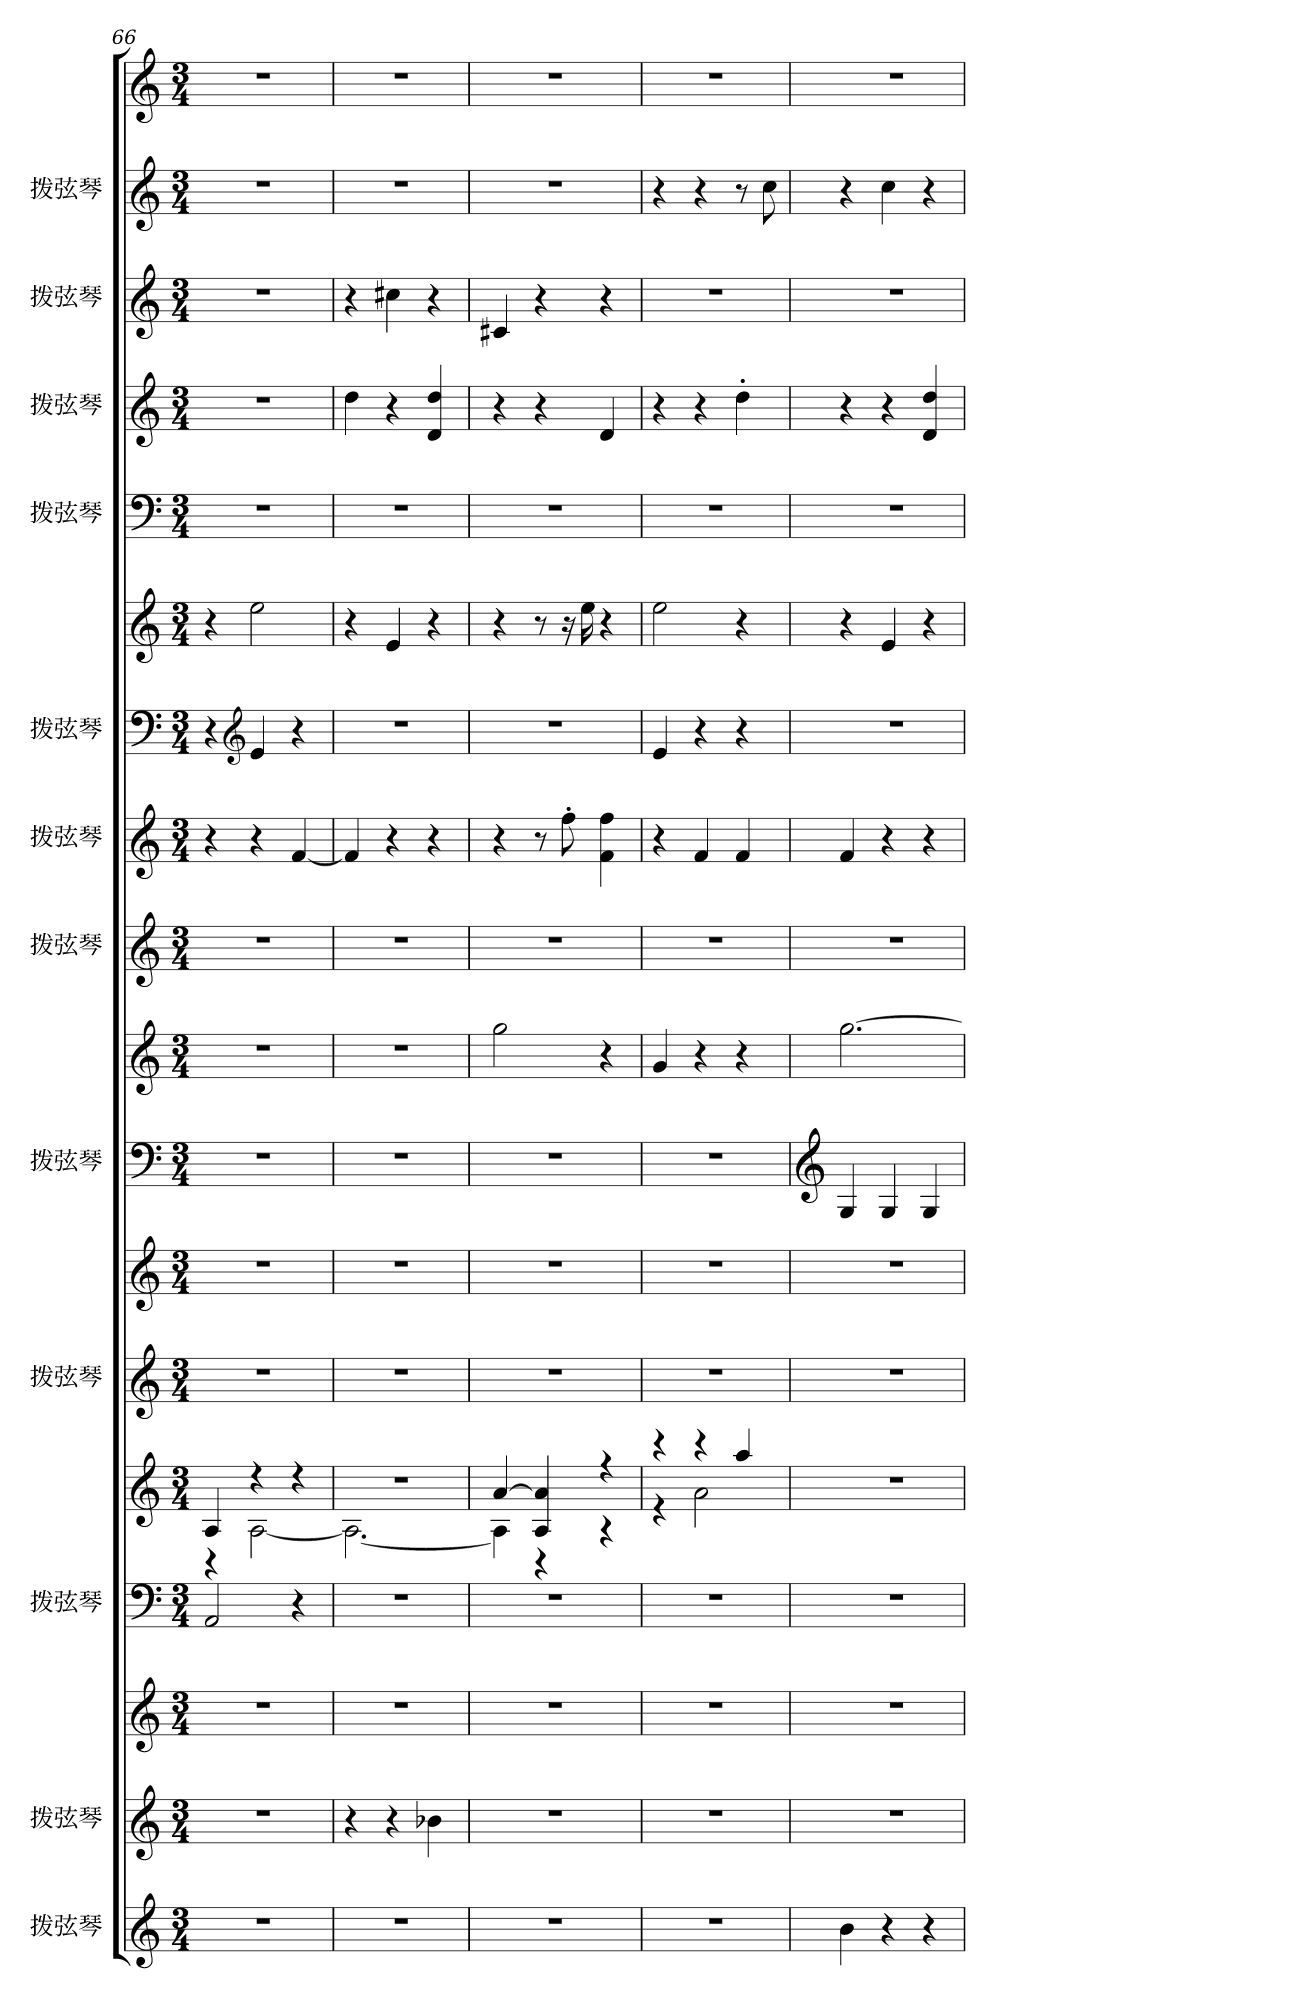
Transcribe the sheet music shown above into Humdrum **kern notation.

**kern	**kern	**kern	**kern	**kern	**kern	**kern	**kern	**kern	**kern	**kern	**kern	**kern	**kern	**kern	**kern	**kern	**kern
*part12	*part11	*part11	*part10	*part10	*part9	*part9	*part8	*part8	*part7	*part6	*part5	*part5	*part4	*part3	*part2	*part1	*part1
*staff18	*staff17	*staff16	*staff15	*staff14	*staff13	*staff12	*staff11	*staff10	*staff9	*staff8	*staff7	*staff6	*staff5	*staff4	*staff3	*staff2	*staff1
*I"拨弦琴	*I"拨弦琴	*	*I"拨弦琴	*	*I"拨弦琴	*	*I"拨弦琴	*	*I"拨弦琴	*I"拨弦琴	*I"拨弦琴	*	*I"拨弦琴	*I"拨弦琴	*I"拨弦琴	*I"拨弦琴	*
*clefG2	*clefG2	*clefG2	*clefF4	*clefG2	*clefG2	*clefG2	*clefF4	*clefG2	*clefG2	*clefG2	*clefF4	*clefG2	*clefF4	*clefG2	*clefG2	*clefG2	*clefG2
*k[]	*k[]	*k[]	*k[]	*k[]	*k[]	*k[]	*k[]	*k[]	*k[]	*k[]	*k[]	*k[]	*k[]	*k[]	*k[]	*k[]	*k[]
*M3/4	*M3/4	*M3/4	*M3/4	*M3/4	*M3/4	*M3/4	*M3/4	*M3/4	*M3/4	*M3/4	*M3/4	*M3/4	*M3/4	*M3/4	*M3/4	*M3/4	*M3/4
=66	=66	=66	=66	=66	=66	=66	=66	=66	=66	=66	=66	=66	=66	=66	=66	=66	=66
*	*	*	*	*^	*	*	*	*	*	*	*	*	*	*	*	*	*
2.r	2.r	2.r	2AA/	4A/	4r	2.r	2.r	2.r	2.r	2.r	4r	4r	4r	2.r	2.r	2.r	2.r	2.r
*	*	*	*	*	*	*	*	*	*	*	*	*clefG2	*	*	*	*	*	*
.	.	.	.	4r	[2A\	.	.	.	.	.	4r	4e/	2ee\	.	.	.	.	.
.	.	.	4r	4r	.	.	.	.	.	.	[4f/	4r	.	.	.	.	.	.
=67	=67	=67	=67	=67	=67	=67	=67	=67	=67	=67	=67	=67	=67	=67	=67	=67	=67	=67
2.r	4r	2.r	2.r	2.r	2.A\_	2.r	2.r	2.r	2.r	2.r	4f/]	2.r	4r	2.r	4dd\	4r	2.r	2.r
.	4r	.	.	.	.	.	.	.	.	.	4r	.	4e/	.	4r	4cc#X\	.	.
.	4b-X\	.	.	.	.	.	.	.	.	.	4r	.	4r	.	4d/ 4dd/	4r	.	.
!!LO:PB:g=z
=68	=68	=68	=68	=68	=68	=68	=68	=68	=68	=68	=68	=68	=68	=68	=68	=68	=68	=68
2.r	2.r	2.r	2.r	[4a/	4A\]	2.r	2.r	2.r	2gg\	2.r	4r	2.r	4r	2.r	4r	4c#X/	2.r	2.r
.	.	.	.	4A/ 4a/]	4r	.	.	.	.	.	8r	.	8r	.	4r	4r	.	.
.	.	.	.	.	.	.	.	.	.	.	8ff'\	.	16r	.	.	.	.	.
.	.	.	.	.	.	.	.	.	.	.	.	.	16ee\	.	.	.	.	.
.	.	.	.	4r	4r	.	.	.	4r	.	4f\ 4ff\	.	4r	.	4d/	4r	.	.
=69	=69	=69	=69	=69	=69	=69	=69	=69	=69	=69	=69	=69	=69	=69	=69	=69	=69	=69
2.r	2.r	2.r	2.r	4r	4r	2.r	2.r	2.r	4g/	2.r	4r	4e/	2ee\	2.r	4r	2.r	4r	2.r
.	.	.	.	4r	2a\	.	.	.	4r	.	4f/	4r	.	.	4r	.	4r	.
.	.	.	.	4aa/	.	.	.	.	4r	.	4f/	4r	4r	.	4dd'\	.	8r	.
.	.	.	.	.	.	.	.	.	.	.	.	.	.	.	.	.	8cc\	.
*	*	*	*	*v	*v	*	*	*	*	*	*	*	*	*	*	*	*	*
=70	=70	=70	=70	=70	=70	=70	=70	=70	=70	=70	=70	=70	=70	=70	=70	=70	=70
*	*	*	*	*	*	*	*clefG2	*	*	*	*	*	*	*	*	*	*
4b\	2.r	2.r	2.r	2.r	2.r	2.r	4G/	[2.gg\	2.r	4f/	2.r	4r	2.r	4r	2.r	4r	2.r
4r	.	.	.	.	.	.	4G/	.	.	4r	.	4e/	.	4r	.	4cc\	.
4r	.	.	.	.	.	.	4G/	.	.	4r	.	4r	.	4d/ 4dd/	.	4r	.
=	=	=	=	=	=	=	=	=	=	=	=	=	=	=	=	=	=
*-	*-	*-	*-	*-	*-	*-	*-	*-	*-	*-	*-	*-	*-	*-	*-	*-	*-
